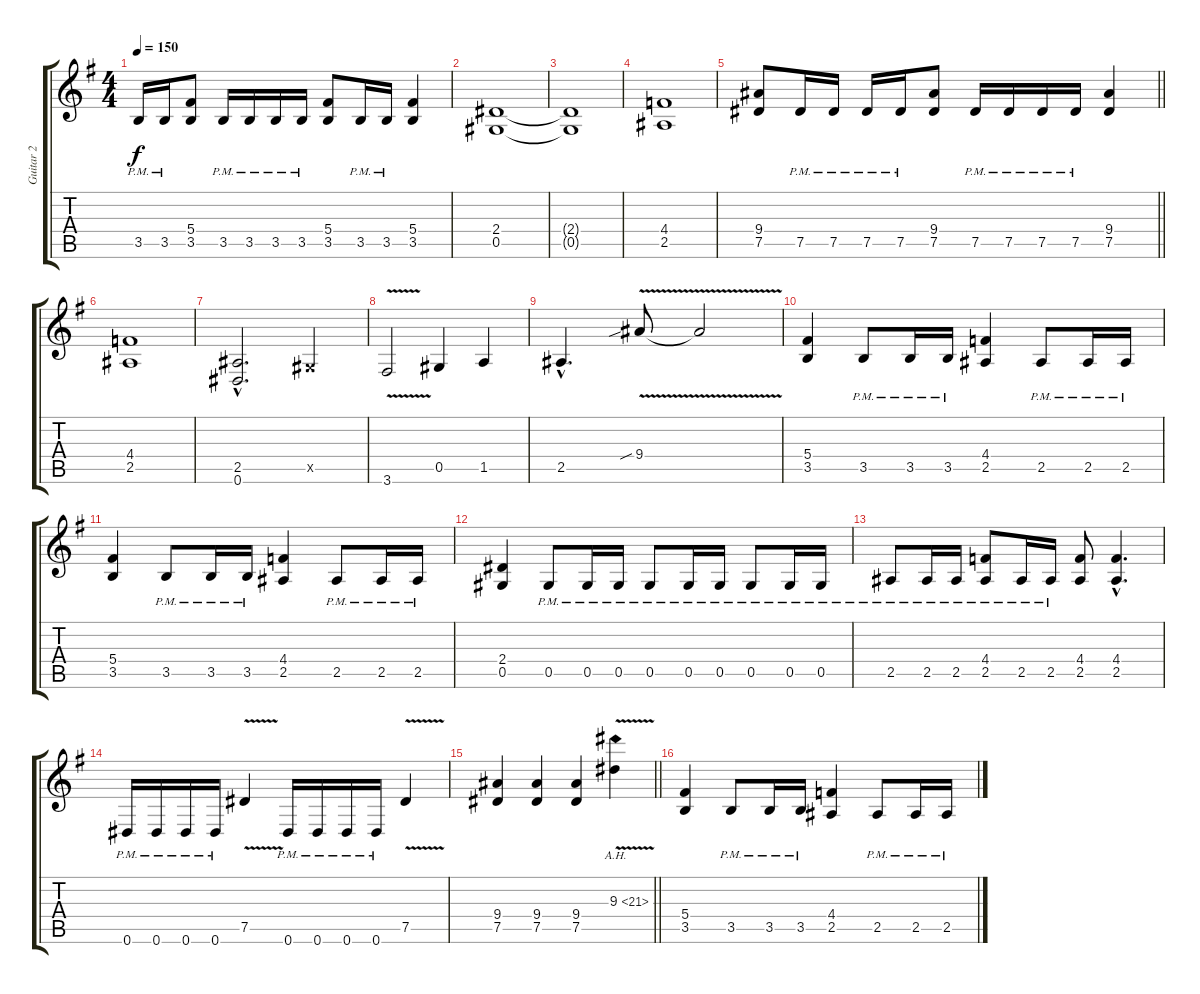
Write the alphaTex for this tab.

\track ("Guitar 2" "Guitar 2") {instrument distortionguitar}
\staff {score tabs}
\tuning (Eb4 Bb3 Gb3 Db3 Ab2 Eb2) {hide}
\ts (4 4)
\tempo 150
\clef g2
\ks g
3.5{pm}.16{dy f} 3.5{pm}.16 (5.4 3.5).8 3.5{pm}.16 3.5{pm}.16 3.5{pm}.16 3.5{pm}.16 (5.4 3.5).8 3.5{pm}.16 3.5{pm}.16 (5.4 3.5).4 |
(2.4 0.5).1 |
(2.4{t} 0.5{t}).1 |
(4.4 2.5).1 |
\barLineRight lightlight
(9.4 7.5).8 7.5{pm}.16 7.5{pm}.16 7.5{pm}.16 7.5{pm}.16 (9.4 7.5).8 7.5{pm}.16 7.5{pm}.16 7.5{pm}.16 7.5{pm}.16 (9.4 7.5).4 |
(4.4 2.5).1 |
(2.5{hac} 0.6{hac}).2{d} 0.5{x}.4 |
3.6{v}.2 0.5.4 1.5.4 |
2.5{hac}.4{d} 9.4{v sib}.8 9.4{t}.2 |
(5.4 3.5).4 3.5{pm}.8 3.5{pm}.16 3.5{pm}.16 (4.4 2.5).4 2.5{pm}.8 2.5{pm}.16 2.5{pm}.16 |
(5.4 3.5).4 3.5{pm}.8 3.5{pm}.16 3.5{pm}.16 (4.4 2.5).4 2.5{pm}.8 2.5{pm}.16 2.5{pm}.16 |
(2.4 0.5).4 0.5{pm}.8 0.5{pm}.16 0.5{pm}.16 0.5{pm}.8 0.5{pm}.16 0.5{pm}.16 0.5{pm}.8 0.5{pm}.16 0.5{pm}.16 |
2.5{pm}.8 2.5{pm}.16 2.5{pm}.16 (4.4{pm} 2.5{pm}).8 2.5{pm}.16 2.5{pm}.16 (4.4 2.5).8 (4.4{hac} 2.5{hac}).4{d} |
0.6{pm}.16 0.6{pm}.16 0.6{pm}.16 0.6{pm}.16 7.5{v}.4 0.6{pm}.16 0.6{pm}.16 0.6{pm}.16 0.6{pm}.16 7.5{v}.4 |
\barLineRight lightlight
(9.4 7.5).4 (9.4 7.5).4 (9.4 7.5).4 9.3{ah 12 v}.4 |
(5.4 3.5).4 3.5{pm}.8 3.5{pm}.16 3.5{pm}.16 (4.4 2.5).4 2.5{pm}.8 2.5{pm}.16 2.5{pm}.16
